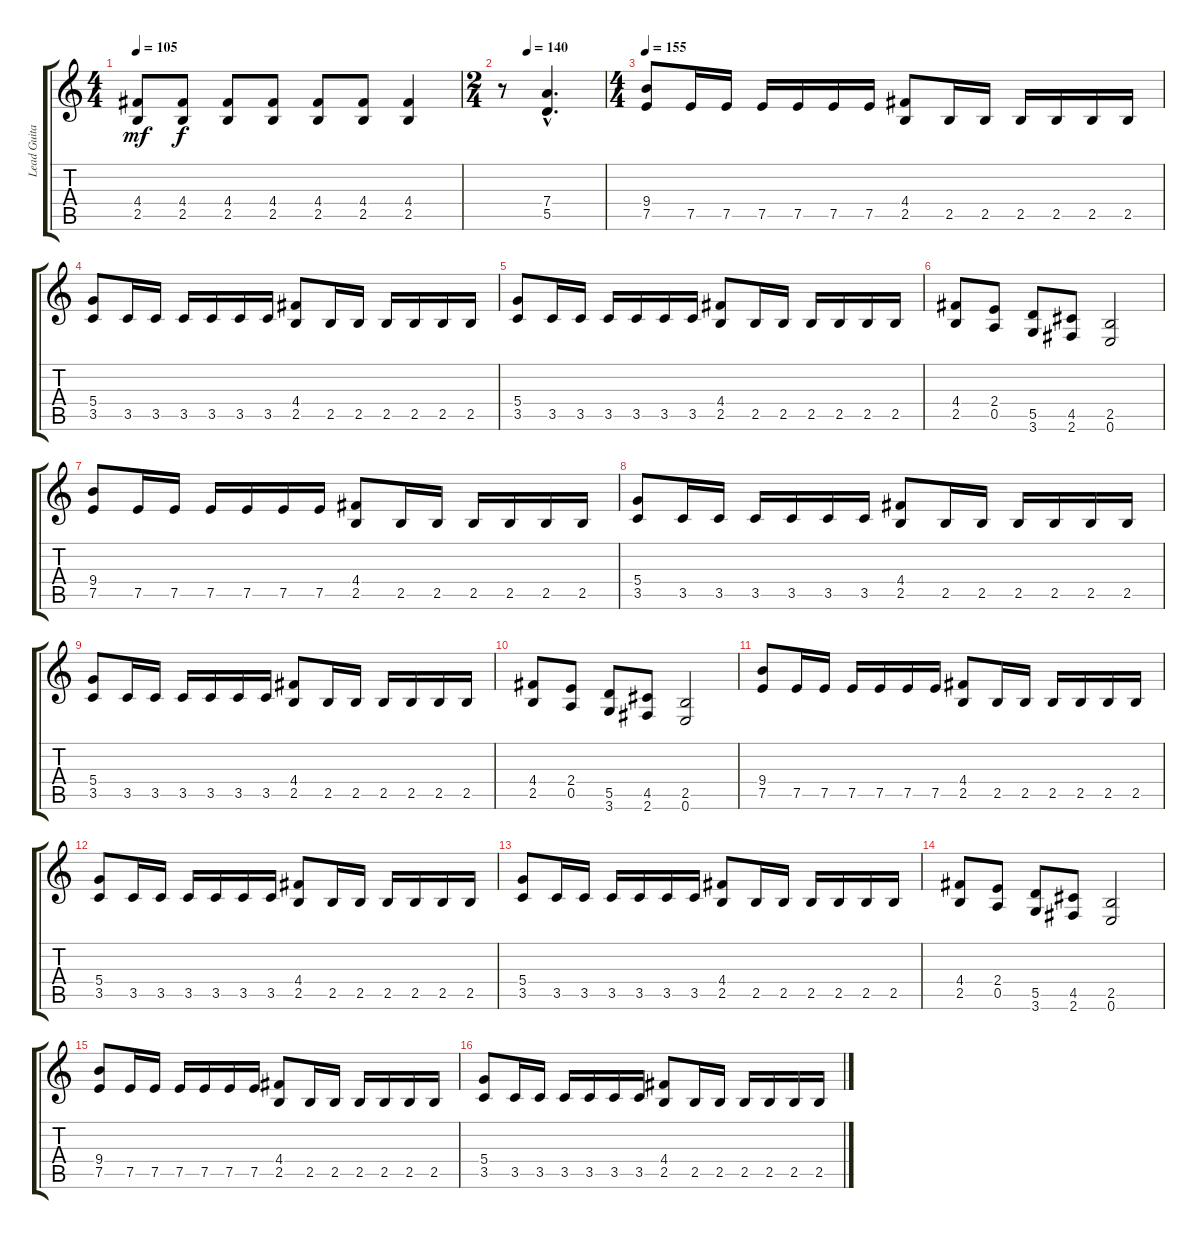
\track ("Lead Guitar" "Lead Guita") {instrument distortionguitar}
\staff {score tabs}
\tuning (E4 B3 G3 D3 A2 E2) {hide}
\ts (4 4)
\tempo 105
\clef g2
\ks c
(4.4 2.5).8{dy mf} (4.4 2.5).8{dy f} (4.4 2.5).8 (4.4 2.5).8 (4.4 2.5).8 (4.4 2.5).8 (4.4 2.5).4 |
\ts (2 4)
\tempo (140 0.25)
r.8 (7.4{hac} 5.5{hac}).4{d} |
\ts (4 4)
\tempo 155
(9.4 7.5).8 7.5.16 7.5.16 7.5.16 7.5.16 7.5.16 7.5.16 (4.4 2.5).8 2.5.16 2.5.16 2.5.16 2.5.16 2.5.16 2.5.16 |
(5.4 3.5).8 3.5.16 3.5.16 3.5.16 3.5.16 3.5.16 3.5.16 (4.4 2.5).8 2.5.16 2.5.16 2.5.16 2.5.16 2.5.16 2.5.16 |
(5.4 3.5).8 3.5.16 3.5.16 3.5.16 3.5.16 3.5.16 3.5.16 (4.4 2.5).8 2.5.16 2.5.16 2.5.16 2.5.16 2.5.16 2.5.16 |
(4.4 2.5).8 (2.4 0.5).8 (5.5 3.6).8 (4.5 2.6).8 (2.5 0.6).2 |
(9.4 7.5).8 7.5.16 7.5.16 7.5.16 7.5.16 7.5.16 7.5.16 (4.4 2.5).8 2.5.16 2.5.16 2.5.16 2.5.16 2.5.16 2.5.16 |
(5.4 3.5).8 3.5.16 3.5.16 3.5.16 3.5.16 3.5.16 3.5.16 (4.4 2.5).8 2.5.16 2.5.16 2.5.16 2.5.16 2.5.16 2.5.16 |
(5.4 3.5).8 3.5.16 3.5.16 3.5.16 3.5.16 3.5.16 3.5.16 (4.4 2.5).8 2.5.16 2.5.16 2.5.16 2.5.16 2.5.16 2.5.16 |
(4.4 2.5).8 (2.4 0.5).8 (5.5 3.6).8 (4.5 2.6).8 (2.5 0.6).2 |
(9.4 7.5).8 7.5.16 7.5.16 7.5.16 7.5.16 7.5.16 7.5.16 (4.4 2.5).8 2.5.16 2.5.16 2.5.16 2.5.16 2.5.16 2.5.16 |
(5.4 3.5).8 3.5.16 3.5.16 3.5.16 3.5.16 3.5.16 3.5.16 (4.4 2.5).8 2.5.16 2.5.16 2.5.16 2.5.16 2.5.16 2.5.16 |
(5.4 3.5).8 3.5.16 3.5.16 3.5.16 3.5.16 3.5.16 3.5.16 (4.4 2.5).8 2.5.16 2.5.16 2.5.16 2.5.16 2.5.16 2.5.16 |
(4.4 2.5).8 (2.4 0.5).8 (5.5 3.6).8 (4.5 2.6).8 (2.5 0.6).2 |
(9.4 7.5).8 7.5.16 7.5.16 7.5.16 7.5.16 7.5.16 7.5.16 (4.4 2.5).8 2.5.16 2.5.16 2.5.16 2.5.16 2.5.16 2.5.16 |
(5.4 3.5).8 3.5.16 3.5.16 3.5.16 3.5.16 3.5.16 3.5.16 (4.4 2.5).8 2.5.16 2.5.16 2.5.16 2.5.16 2.5.16 2.5.16
